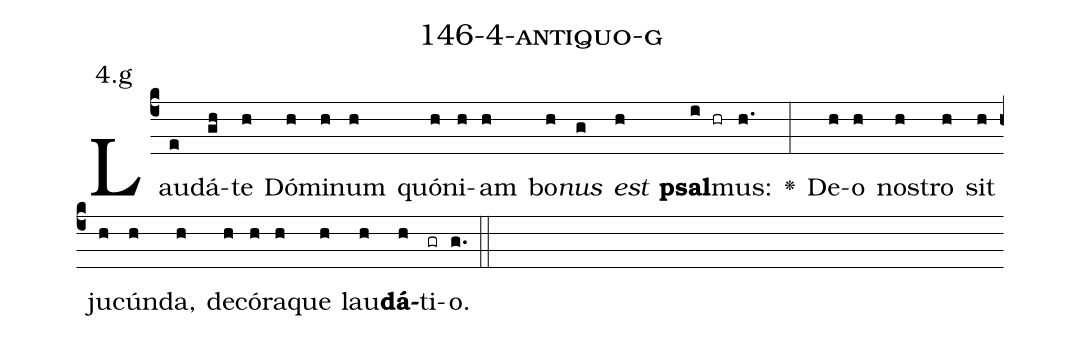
name: 146-4-antiquo-g;
annotation: 4.g;
%%
(c4)Lau(e)dá(gh)te(h) Dó(h)mi(h)num(h) quón(h)i(h)am(h) bo(h)<i>nus</i>(g) <i>est</i>(h) <b>psal</b>(i hr)mus:(h.) <v>\greheightstar</v>(:) De(h)o(h) nos(h)tro(h) sit(h) ju(h)cún(h)da,(h) de(h)có(h)ra(h)que(h) lau(h)<b>dá</b>(h)ti(gr)o.(g.) (::)


%E(h) u(h) o(h) u(h) a(h) e.(g.) (::)
